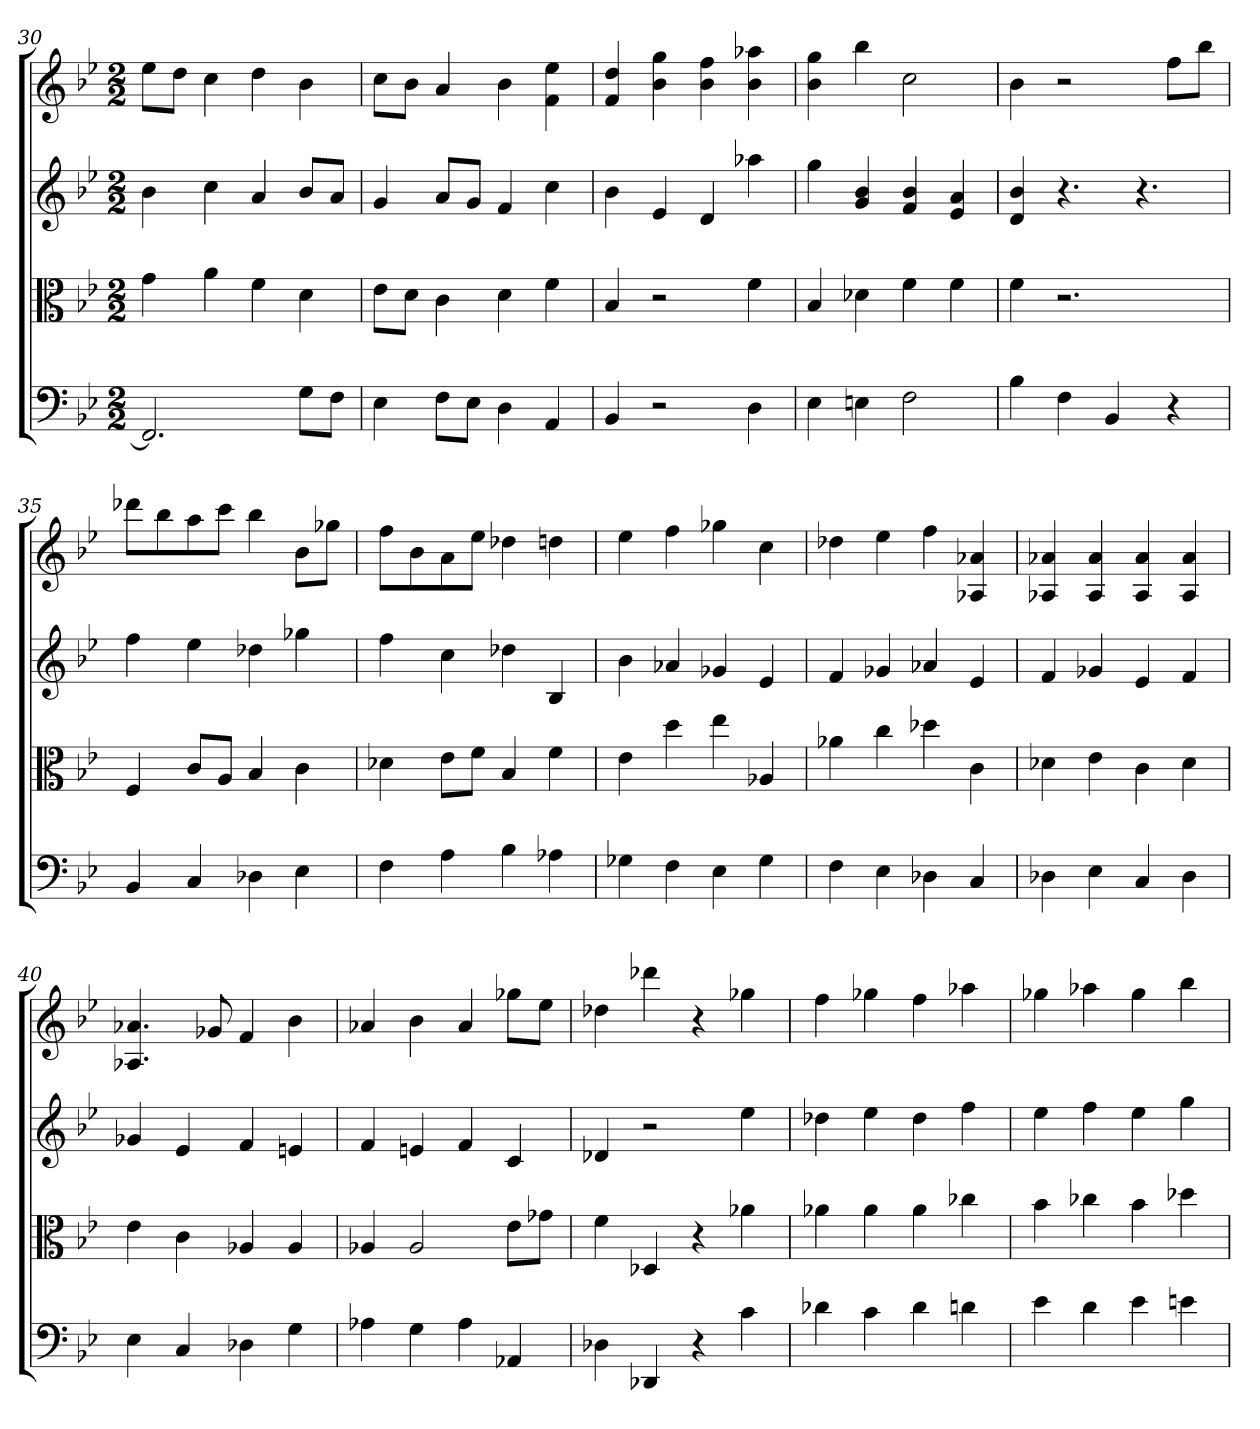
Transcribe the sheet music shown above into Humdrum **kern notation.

**kern	**kern	**kern	**kern
*part4	*part3	*part2	*part1
*staff4	*staff3	*staff2	*staff1
*clefF4	*clefC3	*	*
*k[b-e-]	*k[b-e-]	*k[b-e-]	*k[b-e-]
*B-:	*B-:	*B-:	*B-:
*M2/2	*M2/2	*M2/2	*M2/2
=30	=30	=30	=30
2.FF]	4g	4b-	8ee-L
.	.	.	8ddJ
.	4a	4cc	4cc
.	4f	4a	4dd
8G\L	4d	8b-L	4b-
8F\J	.	8aJ	.
=31	=31	=31	=31
4E-	8e-\L	4g	8ccL
.	8d\J	.	8b-J
8F\L	4c	8aL	4a
8E-\J	.	8gJ	.
4D	4d	4f	4b-
4AA	4f	4cc	4f 4ee-
=32	=32	=32	=32
4BB-	4B-	4b-	4f 4dd
2r	2r	4e-	4b- 4gg
.	.	4d	4b- 4ff
4D	4f	4aa-X	4b- 4aa-X
=33	=33	=33	=33
4E-	4B-	4gg	4b- 4gg
4En	4d-X	4g 4b-	4bb-
2F	4f	4f 4b-	2cc
.	4f	4e- 4a	.
=34	=34	=34	=34
4B-	4f	4d 4b-	4b-
4F	2.r	4.r	2r
4BB-	.	.	.
.	.	4.r	.
4r	.	.	8ffL
.	.	.	8bb-J
=35	=35	=35	=35
4BB-	4F	4ff	8ddd-XL
.	.	.	8bb-
4C	8c/L	4ee-	8aa
.	8A/J	.	8cccJ
4D-X	4B-	4dd-X	4bb-
4E-	4c	4gg-X	8b-L
.	.	.	8gg-XJ
=36	=36	=36	=36
4F	4d-X	4ff	8ffL
.	.	.	8b-
4A	8e-\L	4cc	8a
.	8f\J	.	8ee-J
4B-	4B-	4dd-X	4dd-X
4A-X	4f	4B-	4ddn
=37	=37	=37	=37
4G-X	4e-	4b-	4ee-
4F	4dd	4a-X	4ff
4E-	4ee-	4g-X	4gg-X
4G-	4A-X	4e-	4cc
=38	=38	=38	=38
4F	4a-X	4f	4dd-X
4E-	4cc	4g-X	4ee-
4D-X	4dd-X	4a-X	4ff
4C	4c	4e-	4A-X 4a-X
=39	=39	=39	=39
4D-X	4d-X	4f	4A-X 4a-X
4E-	4e-	4g-X	4A- 4a-
4C	4c	4e-	4A- 4a-
4D-	4d-	4f	4A- 4a-
=40	=40	=40	=40
4E-	4e-	4g-X	4.A-X 4.a-X
4C	4c	4e-	.
.	.	.	8g-X
4D-X	4A-X	4f	4f
4G	4A-	4en	4b-
=41	=41	=41	=41
4A-X	4A-X	4f	4a-X
4G	2A-	4en	4b-
4A-	.	4f	4a-
4AA-X	8e-\L	4c	8gg-XL
.	8g-X\J	.	8ee-J
=42	=42	=42	=42
4D-X	4f	4d-X	4dd-X
4DD-X	4D-X	2r	4ddd-X
4r	4r	.	4r
4c	4a-X	4ee-	4gg-X
=43	=43	=43	=43
4d-X	4a-X	4dd-X	4ff
4c	4a-	4ee-	4gg-X
4d-	4a-	4dd-	4ff
4dn	4cc-X	4ff	4aa-X
=44	=44	=44	=44
4e-	4b-	4ee-	4gg-X
4d	4cc-X	4ff	4aa-X
4e-	4b-	4ee-	4gg-
4en	4dd-X	4gg	4bb-
=	=	=	=
*-	*-	*-	*-
